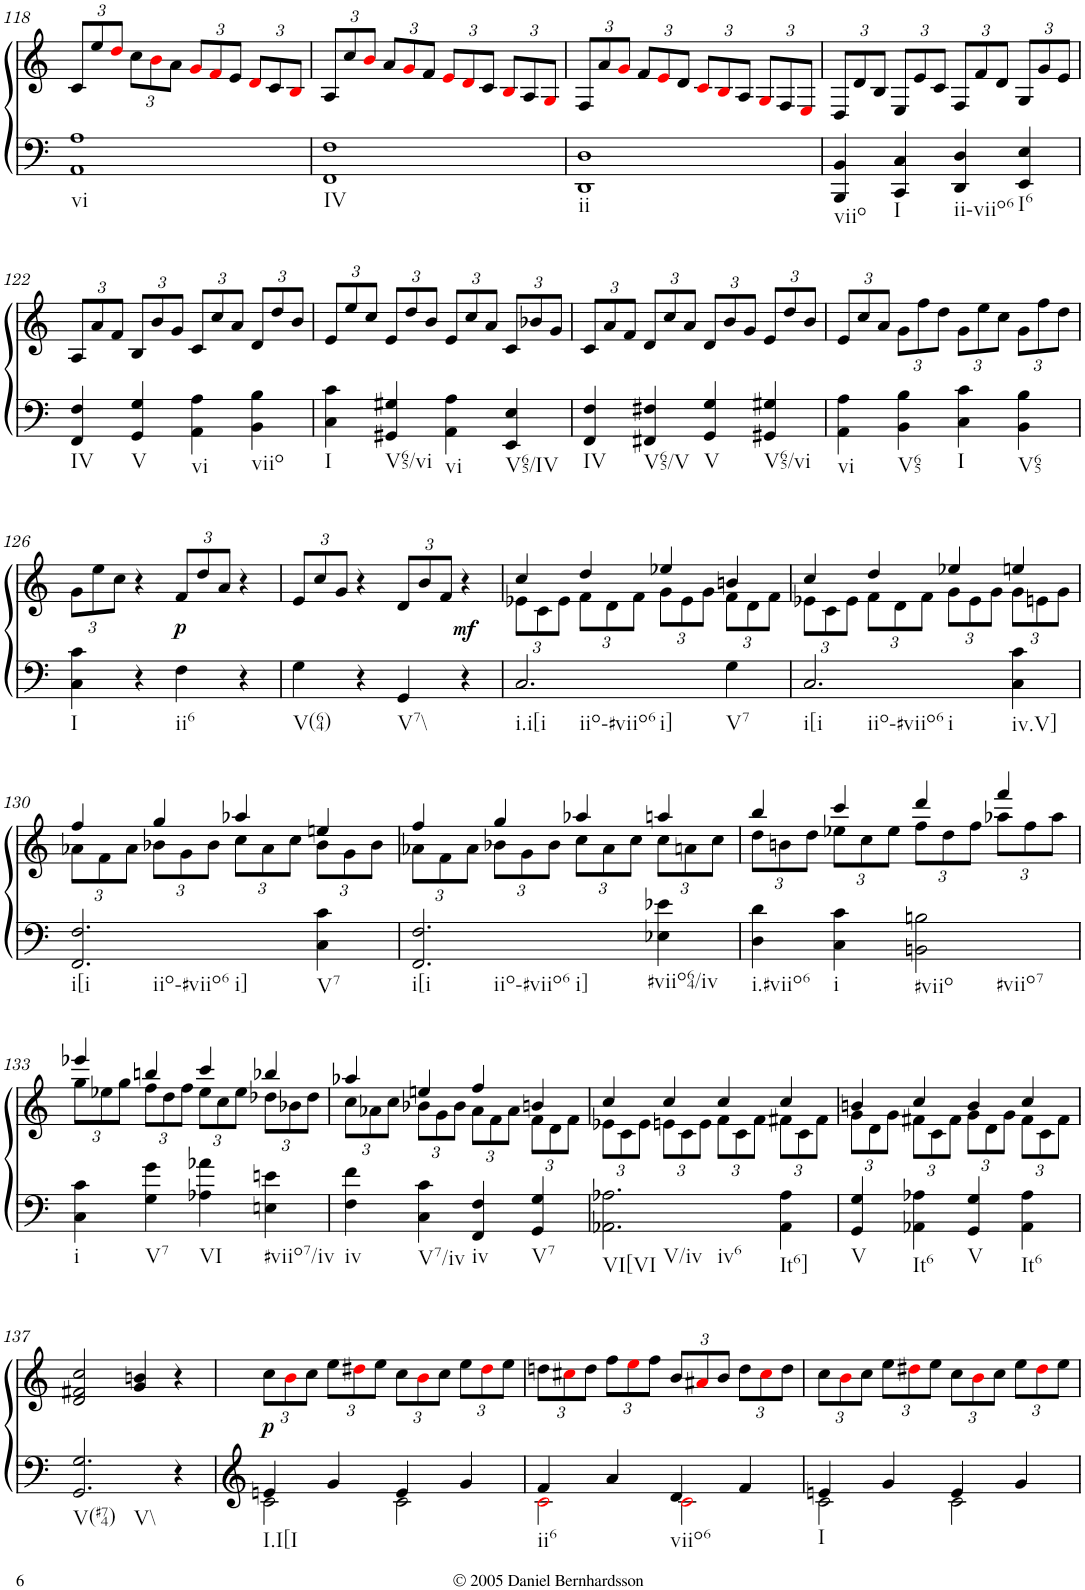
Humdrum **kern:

**kern	**kern	**dynam
*part1	*part1	*part1
*staff2	*staff1	*staff1/2
*I"Piano	*	*
*I'Pno.	*	*
!!LO:PB:g=z
*clefF4	*clefG2	*
*k[]	*k[]	*
*M4/4	*M4/4	*
*met(c)	*met(c)	*
*	*Xbrackettup	*
=118	=118	=118
!LO:TX:b:t=vi	!	!
1AA 1A	12c/L	.
.	12ee/	.
.	12ddi/J	.
.	12cc\L	.
.	12bi\	.
.	12a\J	.
.	12gi/L	.
.	12fi/	.
.	12e/J	.
.	12di/L	.
.	12c/	.
.	12Bi/J	.
=119	=119	=119
!LO:TX:b:t=IV	!	!
1FF 1F	12A/L	.
.	12cc/	.
.	12bi/J	.
.	12a/L	.
.	12gi/	.
.	12f/J	.
.	12ei/L	.
.	12di/	.
.	12c/J	.
.	12Bi/L	.
.	12A/	.
.	12Gi/J	.
=120	=120	=120
!LO:TX:b:t=ii	!	!
1DD 1D	12F/L	.
.	12a/	.
.	12gi/J	.
.	12f/L	.
.	12ei/	.
.	12d/J	.
.	12ci/L	.
.	12Bi/	.
.	12A/J	.
.	12Gi/L	.
.	12F/	.
.	12Ei/J	.
=121	=121	=121
!LO:TX:b:t=viio	!	!
4BBB/ 4BB/	12D/L	.
.	12d/	.
.	12B/J	.
!LO:TX:b:t=I	!	!
4CC/ 4C/	12E/L	.
.	12e/	.
.	12c/J	.
!LO:TX:b:t=ii-viio6	!	!
4DD/ 4D/	12F/L	.
.	12f/	.
.	12d/J	.
!LO:TX:b:t=I6	!	!
4EE/ 4E/	12G/L	.
.	12g/	.
.	12e/J	.
!!LO:LB:g=z
=122	=122	=122
!LO:TX:b:t=IV	!	!
4FF/ 4F/	12A/L	.
.	12a/	.
.	12f/J	.
!LO:TX:b:t=V	!	!
4GG/ 4G/	12B/L	.
.	12b/	.
.	12g/J	.
!LO:TX:b:t=vi	!	!
4AA\ 4A\	12c/L	.
.	12cc/	.
.	12a/J	.
!LO:TX:b:t=viio	!	!
4BB\ 4B\	12d/L	.
.	12dd/	.
.	12b/J	.
=123	=123	=123
!LO:TX:b:t=I	!	!
4C\ 4c\	12e/L	.
.	12ee/	.
.	12cc/J	.
!LO:TX:b:t=V65/vi	!	!
4GG#X/ 4G#X/	12e/L	.
.	12dd/	.
.	12b/J	.
!LO:TX:b:t=vi	!	!
4AA\ 4A\	12e/L	.
.	12cc/	.
.	12a/J	.
!LO:TX:b:t=V65/IV	!	!
4EE/ 4E/	12c/L	.
.	12b-X/	.
.	12g/J	.
=124	=124	=124
!LO:TX:b:t=IV	!	!
4FF/ 4F/	12c/L	.
.	12a/	.
.	12f/J	.
!LO:TX:b:t=V65/V	!	!
4FF#X/ 4F#X/	12d/L	.
.	12cc/	.
.	12a/J	.
!LO:TX:b:t=V	!	!
4GG/ 4G/	12d/L	.
.	12b/	.
.	12g/J	.
!LO:TX:b:t=V65/vi	!	!
4GG#X/ 4G#X/	12e/L	.
.	12dd/	.
.	12b/J	.
=125	=125	=125
!LO:TX:b:t=vi	!	!
4AA\ 4A\	12e/L	.
.	12cc/	.
.	12a/J	.
!LO:TX:b:t=V65	!	!
4BB\ 4B\	12g\L	.
.	12ff\	.
.	12dd\J	.
!LO:TX:b:t=I	!	!
4C\ 4c\	12g\L	.
.	12ee\	.
.	12cc\J	.
!LO:TX:b:t=V65	!	!
4BB\ 4B\	12g\L	.
.	12ff\	.
.	12dd\J	.
!!LO:LB:g=z
=126	=126	=126
!LO:TX:b:t=I	!	!
4C\ 4c\	12g\L	.
.	12ee\	.
.	12cc\J	.
4r	4r	.
!LO:TX:b:t=ii6	!	!
!	!	!LO:DY:b
4F\	12f/L	p
.	12dd/	.
.	12a/J	.
4r	4r	.
=127	=127	=127
!LO:TX:b:t=V(64)	!	!
4G\	12e/L	.
.	12cc/	.
.	12g/J	.
4r	4r	.
!LO:TX:b:t=V7\\	!	!
4GG/	12d/L	.
.	12b/	.
.	12f/J	.
!	!	!LO:DY:b
4r	4r	mf
=128	=128	=128
*	*^	*
!LO:TX:b:t=i.i[i	!	!	!
!LO:TX:b:t=iio-#viio6	!	!	!
!LO:TX:b:t=i]	!	!	!
2.C/	4cc/	12e-X\L	.
.	.	12c\	.
.	.	12e-\J	.
.	4dd/	12f\L	.
.	.	12d\	.
.	.	12f\J	.
.	4ee-X/	12g\L	.
.	.	12e-\	.
.	.	12g\J	.
!LO:TX:b:t=V7	!	!	!
4G\	4bn/	12f\L	.
.	.	12d\	.
.	.	12f\J	.
=129	=129	=129	=129
!LO:TX:b:t=i[i	!	!	!
!LO:TX:b:t=iio-#viio6	!	!	!
!LO:TX:b:t=i	!	!	!
2.C/	4cc/	12e-X\L	.
.	.	12c\	.
.	.	12e-\J	.
.	4dd/	12f\L	.
.	.	12d\	.
.	.	12f\J	.
.	4ee-X/	12g\L	.
.	.	12e-\	.
.	.	12g\J	.
!LO:TX:b:t=iv.V]	!	!	!
4C\ 4c\	4een/	12g\L	.
.	.	12en\	.
.	.	12g\J	.
!!LO:LB:g=z	!!
=130	=130	=130	=130
!LO:TX:b:t=i[i	!	!	!
!LO:TX:b:t=iio-#viio6	!	!	!
!LO:TX:b:t=i]	!	!	!
2.FF/ 2.F/	4ff/	12a-X\L	.
.	.	12f\	.
.	.	12a-\J	.
.	4gg/	12b-X\L	.
.	.	12g\	.
.	.	12b-\J	.
.	4aa-X/	12cc\L	.
.	.	12a-\	.
.	.	12cc\J	.
!LO:TX:b:t=V7	!	!	!
4C\ 4c\	4een/	12b-\L	.
.	.	12g\	.
.	.	12b-\J	.
=131	=131	=131	=131
!LO:TX:b:t=i[i	!	!	!
!LO:TX:b:t=iio-#viio6	!	!	!
!LO:TX:b:t=i]	!	!	!
2.FF/ 2.F/	4ff/	12a-X\L	.
.	.	12f\	.
.	.	12a-\J	.
.	4gg/	12b-X\L	.
.	.	12g\	.
.	.	12b-\J	.
.	4aa-X/	12cc\L	.
.	.	12a-\	.
.	.	12cc\J	.
!LO:TX:b:t=#viio64/iv	!	!	!
4E-X\ 4e-X\	4aan/	12cc\L	.
.	.	12an\	.
.	.	12cc\J	.
=132	=132	=132	=132
!LO:TX:b:t=i.#viio6	!	!	!
4D\ 4d\	4bb/	12dd\L	.
.	.	12bn\	.
.	.	12dd\J	.
!LO:TX:b:t=i	!	!	!
4C\ 4c\	4ccc/	12ee-X\L	.
.	.	12cc\	.
.	.	12ee-\J	.
!LO:TX:b:t=#viio	!	!	!
!LO:TX:b:t=#viio7	!	!	!
2BBn\ 2Bn\	4ddd/	12ff\L	.
.	.	12dd\	.
.	.	12ff\J	.
.	4fff/	12aa-X\L	.
.	.	12ff\	.
.	.	12aa-\J	.
!!LO:LB:g=z	!!
=133	=133	=133	=133
!LO:TX:b:t=i	!	!	!
4C\ 4c\	4eee-X/	12gg\L	.
.	.	12ee-X\	.
.	.	12gg\J	.
!LO:TX:b:t=V7	!	!	!
4G\ 4g\	4bbn/	12ff\L	.
.	.	12dd\	.
.	.	12ff\J	.
!LO:TX:b:t=VI	!	!	!
4A-X\ 4a-X\	4ccc/	12ee-\L	.
.	.	12cc\	.
.	.	12ee-\J	.
!LO:TX:b:t=#viio7/iv	!	!	!
4En\ 4en\	4bb-X/	12dd-X\L	.
.	.	12b-X\	.
.	.	12dd-\J	.
=134	=134	=134	=134
!LO:TX:b:t=iv	!	!	!
4F\ 4f\	4aa-X/	12cc\L	.
.	.	12a-X\	.
.	.	12cc\J	.
!LO:TX:b:t=V7/iv	!	!	!
4C\ 4c\	4een/	12b-X\L	.
.	.	12g\	.
.	.	12b-\J	.
!LO:TX:b:t=iv	!	!	!
4FF/ 4F/	4ff/	12a-\L	.
.	.	12f\	.
.	.	12a-\J	.
!LO:TX:b:t=V7	!	!	!
4GG/ 4G/	4bn/	12f\L	.
.	.	12d\	.
.	.	12f\J	.
=135	=135	=135	=135
!LO:TX:b:t=VI[VI	!	!	!
!LO:TX:b:t=V/iv	!	!	!
!LO:TX:b:t=iv6	!	!	!
2.AA-X\ 2.A-X\	4cc/	12e-X\L	.
.	.	12c\	.
.	.	12e-\J	.
.	4cc/	12en\L	.
.	.	12c\	.
.	.	12e\J	.
.	4cc/	12f\L	.
.	.	12c\	.
.	.	12f\J	.
!LO:TX:b:t=It6]	!	!	!
4AA-\ 4A-\	4cc/	12f#X\L	.
.	.	12c\	.
.	.	12f#\J	.
=136	=136	=136	=136
!LO:TX:b:t=V	!	!	!
4GG/ 4G/	4bn/	12g\L	.
.	.	12d\	.
.	.	12g\J	.
!LO:TX:b:t=It6	!	!	!
4AA-X\ 4A-X\	4cc/	12f#X\L	.
.	.	12c\	.
.	.	12f#\J	.
!LO:TX:b:t=V	!	!	!
4GG/ 4G/	4b/	12g\L	.
.	.	12d\	.
.	.	12g\J	.
!LO:TX:b:t=It6	!	!	!
4AA-\ 4A-\	4cc/	12f#\L	.
.	.	12c\	.
.	.	12f#\J	.
!!LO:LB:g=z
=137	=137	=137	=137
!LO:TX:b:t=V(#74)	!	!	!
!LO:TX:b:t=V\\	!	!	!
*	*v	*v	*
2.GG/ 2.G/	2d/ 2f#X/ 2cc/	.
.	4g/ 4bn/	.
4r	4r	.
=138	=138	=138
*^	*	*
!LO:TX:b:t=I.I[I	!	!	!
!	!	!	!LO:DY:b
4en/	2c\	12cc\L	p
.	.	12bi\	.
.	.	12cc\J	.
4g/	.	12ee\L	.
.	.	12dd#Xi\	.
.	.	12ee\J	.
4e/	2c\	12cc\L	.
.	.	12bi\	.
.	.	12cc\J	.
4g/	.	12ee\L	.
.	.	12dd#i\	.
.	.	12ee\J	.
=139	=139	=139	=139
!LO:TX:b:t=ii6	!	!	!
4f/	2ci\	12ddn\L	.
.	.	12cc#Xi\	.
.	.	12dd\J	.
4a/	.	12ff\L	.
.	.	12eei\	.
.	.	12ff\J	.
!LO:TX:b:t=viio6	!	!	!
4d/	2ci\	12b/L	.
.	.	12a#Xi/	.
.	.	12b/J	.
4f/	.	12dd\L	.
.	.	12cc#i\	.
.	.	12dd\J	.
=140	=140	=140	=140
!LO:TX:b:t=I	!	!	!
4en/	2c\	12cc\L	.
.	.	12bi\	.
.	.	12cc\J	.
4g/	.	12ee\L	.
.	.	12dd#Xi\	.
.	.	12ee\J	.
4e/	2c\	12cc\L	.
.	.	12bi\	.
.	.	12cc\J	.
4g/	.	12ee\L	.
.	.	12dd#i\	.
.	.	12ee\J	.
*v	*v	*	*
=	=	=
*-	*-	*-
